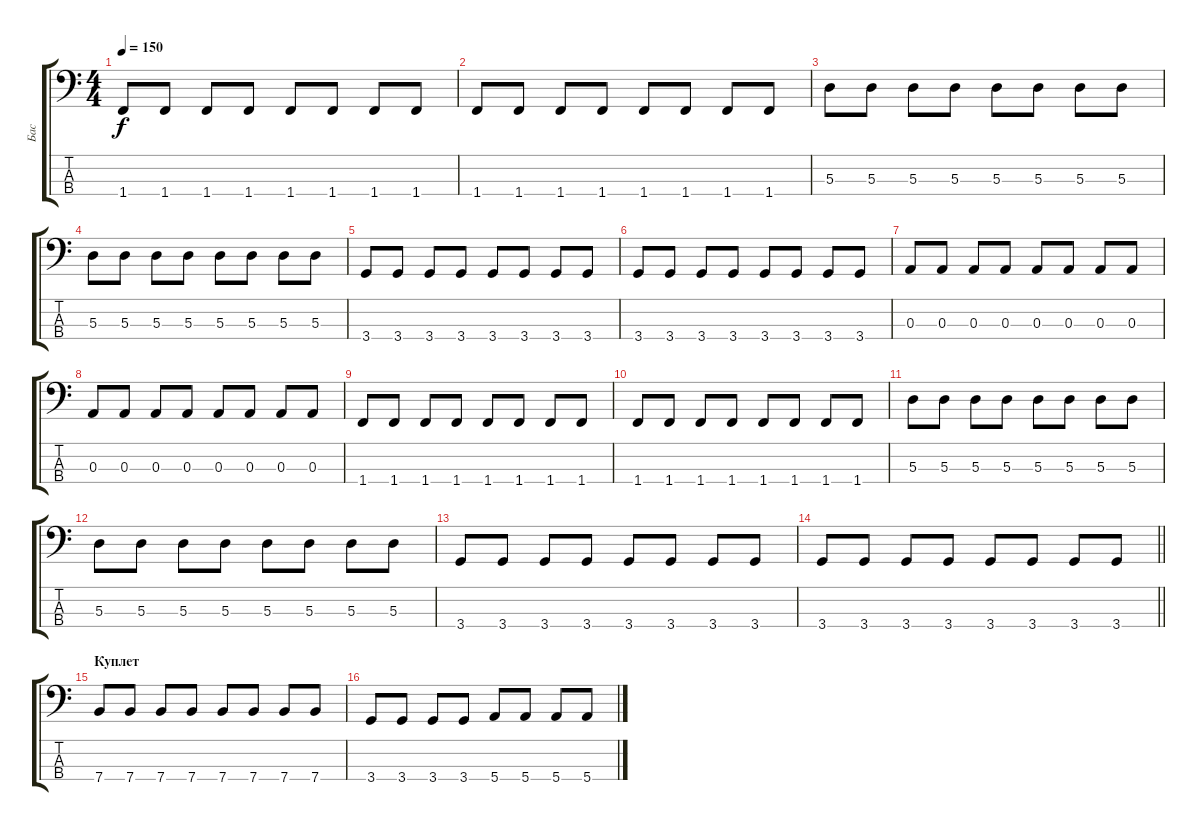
\track ("Бас" "Бас") {instrument electricbassfinger}
\staff {score tabs}
\tuning (G2 D2 A1 E1) {hide}
\ts (4 4)
\tempo 150
\clef f4
\ks c
1.4.8{dy f} 1.4.8 1.4.8 1.4.8 1.4.8 1.4.8 1.4.8 1.4.8 |
1.4.8 1.4.8 1.4.8 1.4.8 1.4.8 1.4.8 1.4.8 1.4.8 |
5.3.8 5.3.8 5.3.8 5.3.8 5.3.8 5.3.8 5.3.8 5.3.8 |
5.3.8 5.3.8 5.3.8 5.3.8 5.3.8 5.3.8 5.3.8 5.3.8 |
3.4.8 3.4.8 3.4.8 3.4.8 3.4.8 3.4.8 3.4.8 3.4.8 |
3.4.8 3.4.8 3.4.8 3.4.8 3.4.8 3.4.8 3.4.8 3.4.8 |
0.3.8 0.3.8 0.3.8 0.3.8 0.3.8 0.3.8 0.3.8 0.3.8 |
0.3.8 0.3.8 0.3.8 0.3.8 0.3.8 0.3.8 0.3.8 0.3.8 |
1.4.8 1.4.8 1.4.8 1.4.8 1.4.8 1.4.8 1.4.8 1.4.8 |
1.4.8 1.4.8 1.4.8 1.4.8 1.4.8 1.4.8 1.4.8 1.4.8 |
5.3.8 5.3.8 5.3.8 5.3.8 5.3.8 5.3.8 5.3.8 5.3.8 |
5.3.8 5.3.8 5.3.8 5.3.8 5.3.8 5.3.8 5.3.8 5.3.8 |
3.4.8 3.4.8 3.4.8 3.4.8 3.4.8 3.4.8 3.4.8 3.4.8 |
\barLineRight lightlight
3.4.8 3.4.8 3.4.8 3.4.8 3.4.8 3.4.8 3.4.8 3.4.8 |
\section ("" "Куплет")
7.4.8 7.4.8 7.4.8 7.4.8 7.4.8 7.4.8 7.4.8 7.4.8 |
3.4.8 3.4.8 3.4.8 3.4.8 5.4.8 5.4.8 5.4.8 5.4.8
